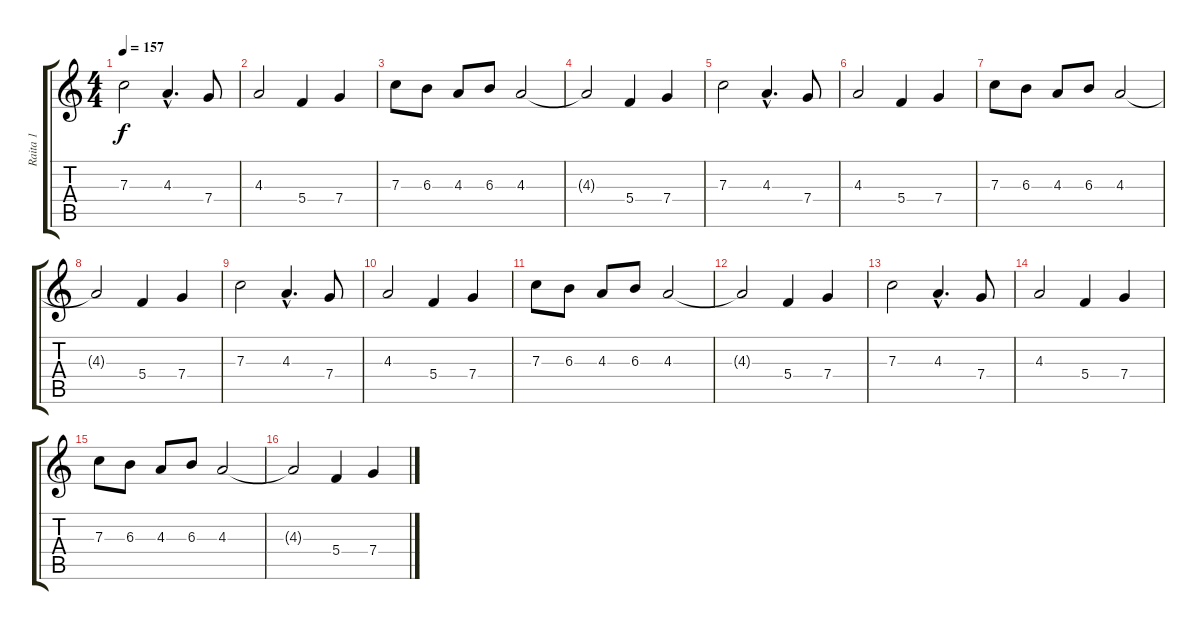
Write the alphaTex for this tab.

\track ("Raita 1" "Raita 1") {instrument distortionguitar}
\staff {score tabs}
\tuning (D4 A3 F3 C3 G2 D2) {hide}
\ts (4 4)
\tempo 157
\clef g2
\ks c
7.3.2{dy f instrument distortionguitar} 4.3{hac}.4{d} 7.4.8 |
4.3.2 5.4.4 7.4.4 |
7.3.8 6.3.8 4.3.8 6.3.8 4.3.2 |
4.3{t}.2 5.4.4 7.4.4 |
7.3.2 4.3{hac}.4{d} 7.4.8 |
4.3.2 5.4.4 7.4.4 |
7.3.8 6.3.8 4.3.8 6.3.8 4.3.2 |
4.3{t}.2 5.4.4 7.4.4 |
7.3.2 4.3{hac}.4{d} 7.4.8 |
4.3.2 5.4.4 7.4.4 |
7.3.8 6.3.8 4.3.8 6.3.8 4.3.2 |
4.3{t}.2 5.4.4 7.4.4 |
7.3.2 4.3{hac}.4{d} 7.4.8 |
4.3.2 5.4.4 7.4.4 |
7.3.8 6.3.8 4.3.8 6.3.8 4.3.2 |
4.3{t}.2 5.4.4 7.4.4
